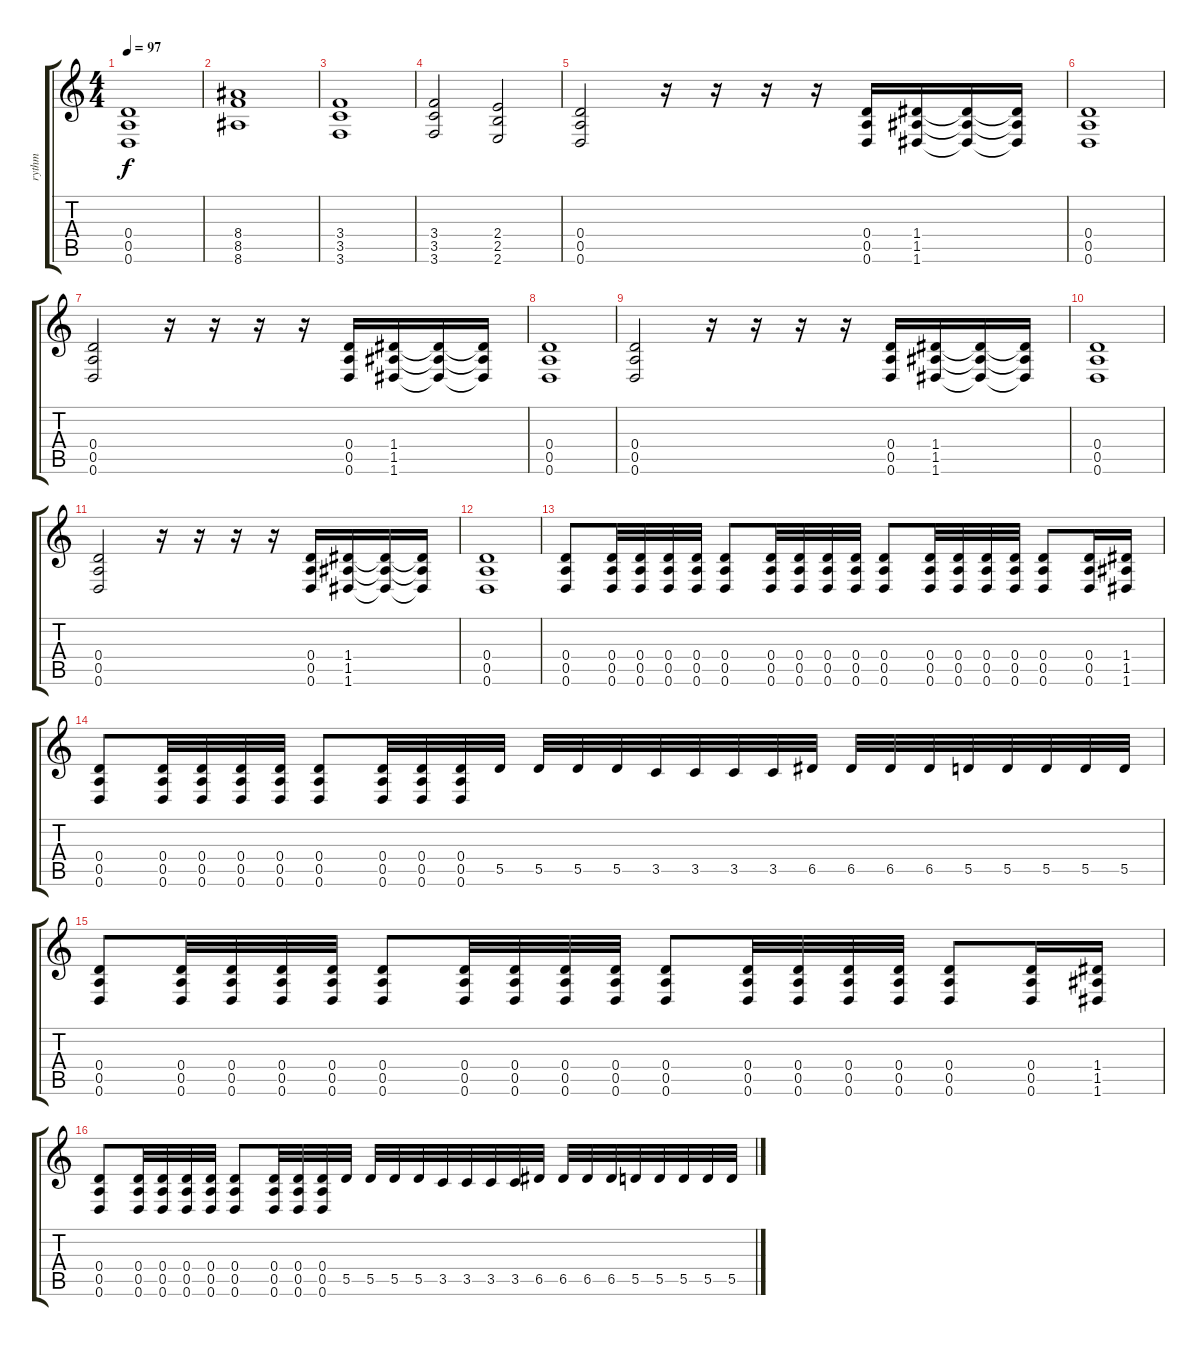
\track ("rythm" "rythm") {instrument distortionguitar}
\staff {score tabs}
\tuning (E4 B3 G3 D3 A2 D2) {hide}
\ts (4 4)
\tempo 97
\clef g2
\ks c
(0.4 0.5 0.6).1{dy f} |
(8.4 8.5 8.6).1 |
(3.4 3.5 3.6).1 |
(3.4 3.5 3.6).2 (2.4 2.5 2.6).2 |
(0.4 0.5 0.6).2 r.16 r.16 r.16 r.16 (0.4 0.5 0.6).16 (1.4 1.5 1.6).16 (1.4{t} 1.5{t} 1.6{t}).16 (1.4{t} 1.5{t} 1.6{t}).16 |
(0.4 0.5 0.6).1 |
(0.4 0.5 0.6).2 r.16 r.16 r.16 r.16 (0.4 0.5 0.6).16 (1.4 1.5 1.6).16 (1.4{t} 1.5{t} 1.6{t}).16 (1.4{t} 1.5{t} 1.6{t}).16 |
(0.4 0.5 0.6).1 |
(0.4 0.5 0.6).2 r.16 r.16 r.16 r.16 (0.4 0.5 0.6).16 (1.4 1.5 1.6).16 (1.4{t} 1.5{t} 1.6{t}).16 (1.4{t} 1.5{t} 1.6{t}).16 |
(0.4 0.5 0.6).1 |
(0.4 0.5 0.6).2 r.16 r.16 r.16 r.16 (0.4 0.5 0.6).16 (1.4 1.5 1.6).16 (1.4{t} 1.5{t} 1.6{t}).16 (1.4{t} 1.5{t} 1.6{t}).16 |
(0.4 0.5 0.6).1 |
(0.4 0.5 0.6).8 (0.4 0.5 0.6).32 (0.4 0.5 0.6).32 (0.4 0.5 0.6).32 (0.4 0.5 0.6).32 (0.4 0.5 0.6).8 (0.4 0.5 0.6).32 (0.4 0.5 0.6).32 (0.4 0.5 0.6).32 (0.4 0.5 0.6).32 (0.4 0.5 0.6).8 (0.4 0.5 0.6).32 (0.4 0.5 0.6).32 (0.4 0.5 0.6).32 (0.4 0.5 0.6).32 (0.4 0.5 0.6).8 (0.4 0.5 0.6).16 (1.4 1.5 1.6).16 |
(0.4 0.5 0.6).8 (0.4 0.5 0.6).32 (0.4 0.5 0.6).32 (0.4 0.5 0.6).32 (0.4 0.5 0.6).32 (0.4 0.5 0.6).8 (0.4 0.5 0.6).32 (0.4 0.5 0.6).32 (0.4 0.5 0.6).32 5.5.32 5.5.32 5.5.32 5.5.32 3.5.32 3.5.32 3.5.32 3.5.32 6.5.32 6.5.32 6.5.32 6.5.32 5.5.32 5.5.32 5.5.32 5.5.32 5.5.32 |
(0.4 0.5 0.6).8 (0.4 0.5 0.6).32 (0.4 0.5 0.6).32 (0.4 0.5 0.6).32 (0.4 0.5 0.6).32 (0.4 0.5 0.6).8 (0.4 0.5 0.6).32 (0.4 0.5 0.6).32 (0.4 0.5 0.6).32 (0.4 0.5 0.6).32 (0.4 0.5 0.6).8 (0.4 0.5 0.6).32 (0.4 0.5 0.6).32 (0.4 0.5 0.6).32 (0.4 0.5 0.6).32 (0.4 0.5 0.6).8 (0.4 0.5 0.6).16 (1.4 1.5 1.6).16 |
(0.4 0.5 0.6).8 (0.4 0.5 0.6).32 (0.4 0.5 0.6).32 (0.4 0.5 0.6).32 (0.4 0.5 0.6).32 (0.4 0.5 0.6).8 (0.4 0.5 0.6).32 (0.4 0.5 0.6).32 (0.4 0.5 0.6).32 5.5.32 5.5.32 5.5.32 5.5.32 3.5.32 3.5.32 3.5.32 3.5.32 6.5.32 6.5.32 6.5.32 6.5.32 5.5.32 5.5.32 5.5.32 5.5.32 5.5.32
